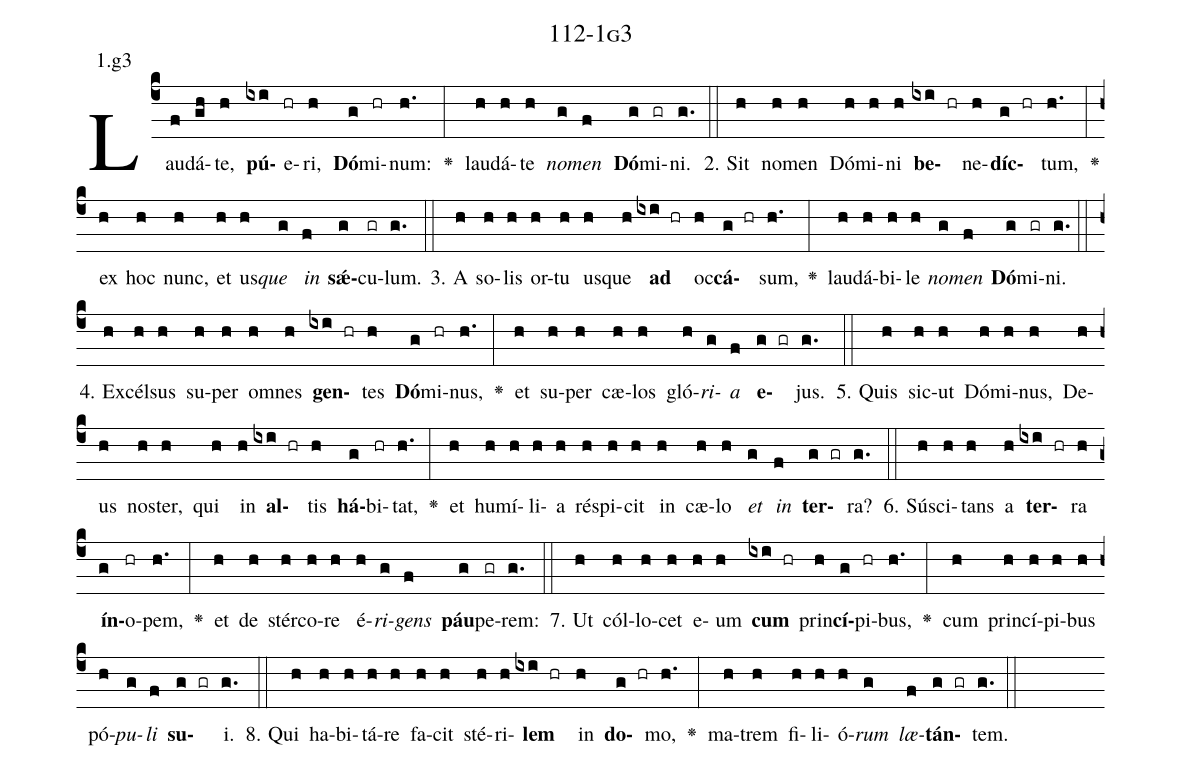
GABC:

name: 112-1g3;
annotation: 1.g3;
%%
(c4)Lau(f)dá(gh)te,(h) <b>pú</b>(ixi)e(hr)ri,(h) <b>Dó</b>(g)mi(hr)num:(h.) <v>\greheightstar</v>(:) lau(h)dá(h)te(h) <i>no</i>(g)<i>men</i>(f) <b>Dó</b>(g)mi(gr)ni.(g.) (::)
2. Sit(h) no(h)men(h) Dó(h)mi(h)ni(h) <b>be</b>(ixi hr)ne(h)<b>díc</b>(g hr)tum,(h.) <v>\greheightstar</v>(:) ex(h) hoc(h) nunc,(h) et(h) us(h)<i>que</i>(g) <i>in</i>(f) <b>sǽ</b>(g)cu(gr)lum.(g.) (::)
3. A(h) so(h)lis(h) or(h)tu(h) us(h)que(h) <b>ad</b>(ixi hr) oc(h)<b>cá</b>(g hr)sum,(h.) <v>\greheightstar</v>(:) lau(h)dá(h)bi(h)le(h) <i>no</i>(g)<i>men</i>(f) <b>Dó</b>(g)mi(gr)ni.(g.) (::)
4. Ex(h)cél(h)sus(h) su(h)per(h) om(h)nes(h) <b>gen</b>(ixi hr)tes(h) <b>Dó</b>(g)mi(hr)nus,(h.) <v>\greheightstar</v>(:) et(h) su(h)per(h) cæ(h)los(h) gló(h)<i>ri</i>(g)<i>a</i>(f) <b>e</b>(g gr)jus.(g.) (::)
5. Quis(h) sic(h)ut(h) Dó(h)mi(h)nus,(h) De(h)us(h) nos(h)ter,(h) qui(h) in(h) <b>al</b>(ixi hr)tis(h) <b>há</b>(g)bi(hr)tat,(h.) <v>\greheightstar</v>(:) et(h) hu(h)mí(h)li(h)a(h) ré(h)spi(h)cit(h) in(h) cæ(h)lo(h) <i>et</i>(g) <i>in</i>(f) <b>ter</b>(g gr)ra?(g.) (::)
6. Sú(h)sci(h)tans(h) a(h) <b>ter</b>(ixi hr)ra(h) <b>ín</b>(g)o(hr)pem,(h.) <v>\greheightstar</v>(:) et(h) de(h) stér(h)co(h)re(h) é(h)<i>ri</i>(g)<i>gens</i>(f) <b>páu</b>(g)pe(gr)rem:(g.) (::)
7. Ut(h) cól(h)lo(h)cet(h) e(h)um(h) <b>cum</b>(ixi hr) prin(h)<b>cí</b>(g)pi(hr)bus,(h.) <v>\greheightstar</v>(:) cum(h) prin(h)cí(h)pi(h)bus(h) pó(h)<i>pu</i>(g)<i>li</i>(f) <b>su</b>(g gr)i.(g.) (::)
8. Qui(h) ha(h)bi(h)tá(h)re(h) fa(h)cit(h) sté(h)ri(h)<b>lem</b>(ixi hr) in(h) <b>do</b>(g hr)mo,(h.) <v>\greheightstar</v>(:) ma(h)trem(h) fi(h)li(h)ó(h)<i>rum</i>(g) <i>læ</i>(f)<b>tán</b>(g gr)tem.(g.) (::)
